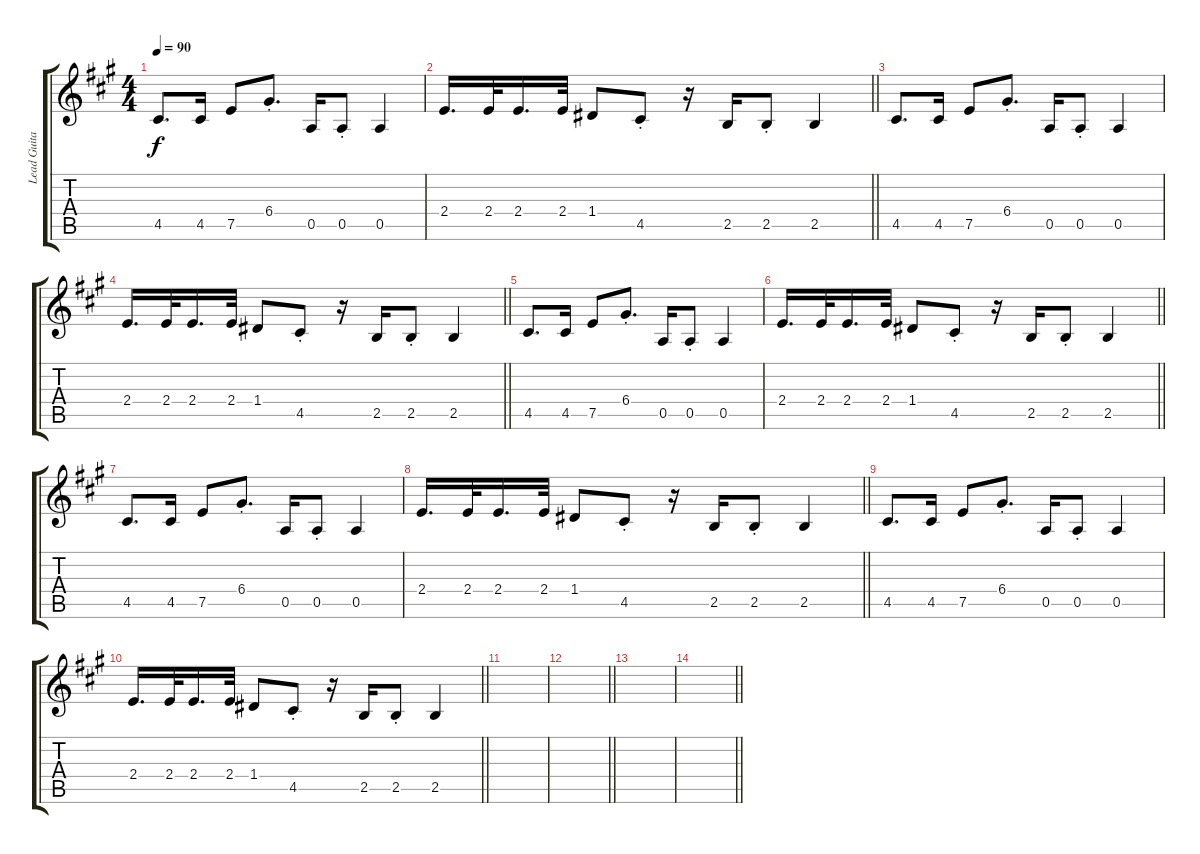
\track ("Lead Guitar" "Lead Guita") {instrument acousticguitarsteel}
\staff {score tabs}
\tuning (E4 B3 G3 D3 A2 E2) {hide}
\ts (4 4)
\tempo 90
\clef g2
\ks a
4.5.8{d dy f} 4.5.16 7.5.8 6.4{st}.8{d} 0.5.16 0.5{st}.8 0.5.4 |
\barLineRight lightlight
2.4.16{d} 2.4.32 2.4.16{d} 2.4.32 1.4.8 4.5{st}.8 r.16 2.5.16 2.5{st}.8 2.5.4 |
4.5.8{d} 4.5.16 7.5.8 6.4{st}.8{d} 0.5.16 0.5{st}.8 0.5.4 |
\barLineRight lightlight
2.4.16{d} 2.4.32 2.4.16{d} 2.4.32 1.4.8 4.5{st}.8 r.16 2.5.16 2.5{st}.8 2.5.4 |
4.5.8{d} 4.5.16 7.5.8 6.4{st}.8{d} 0.5.16 0.5{st}.8 0.5.4 |
\barLineRight lightlight
2.4.16{d} 2.4.32 2.4.16{d} 2.4.32 1.4.8 4.5{st}.8 r.16 2.5.16 2.5{st}.8 2.5.4 |
4.5.8{d} 4.5.16 7.5.8 6.4{st}.8{d} 0.5.16 0.5{st}.8 0.5.4 |
\barLineRight lightlight
2.4.16{d} 2.4.32 2.4.16{d} 2.4.32 1.4.8 4.5{st}.8 r.16 2.5.16 2.5{st}.8 2.5.4 |
4.5.8{d} 4.5.16 7.5.8 6.4{st}.8{d} 0.5.16 0.5{st}.8 0.5.4 |
\barLineRight lightlight
2.4.16{d} 2.4.32 2.4.16{d} 2.4.32 1.4.8 4.5{st}.8 r.16 2.5.16 2.5{st}.8 2.5.4 |
|
\barLineRight lightlight
|
|
\barLineRight lightlight
